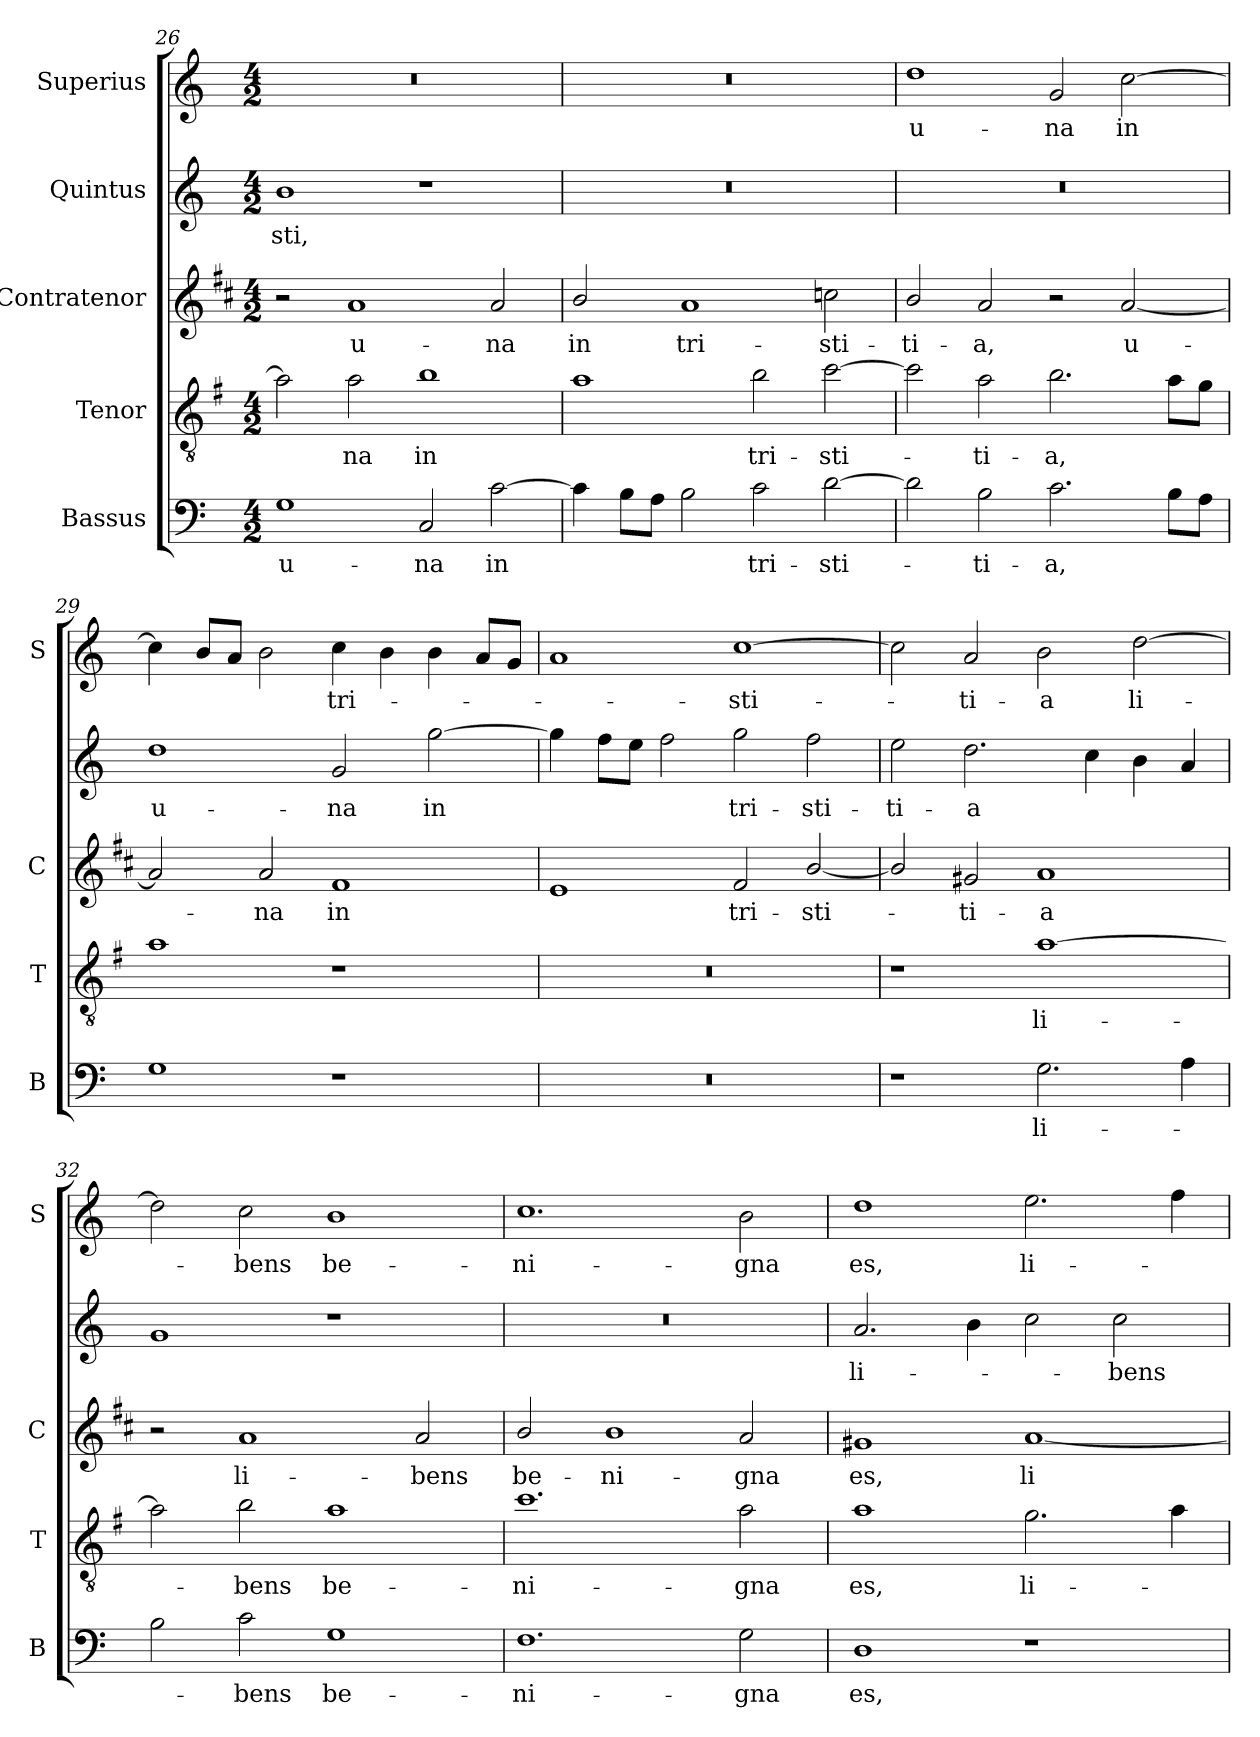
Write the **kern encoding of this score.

**kern	**text	**kern	**text	**kern	**text	**kern	**text	**kern	**text
*part5	*part5	*part4	*part4	*part3	*part3	*part2	*part2	*part1	*part1
*staff5	*staff5	*staff4	*staff4	*staff3	*staff3	*staff2	*staff2	*staff1	*staff1
*I"Bassus	*	*I"Tenor	*	*I"Contratenor	*	*I"Quintus	*	*I"Superius	*
*I'B	*	*I'T	*	*I'C	*	*	*	*I'S	*
*clefF4	*	*clefGv2	*	*clefG2	*	*clefG2	*	*clefG2	*
*	*	*ITrd4c7	*	*ITrd1c2	*	*	*	*	*
*k[]	*	*k[]	*	*k[]	*	*k[]	*	*k[]	*
*C:	*	*C:	*	*C:	*	*C:	*	*C:	*
*M4/2	*	*M4/2	*	*M4/2	*	*M4/2	*	*M4/2	*
=26	=26	=26	=26	=26	=26	=26	=26	=26	=26
!	!LO:LY:b	!	!	!	!	!	!LO:LY:b	!	!
1G	u-	2d\]	.	2r	.	1b	-sti,	0r	.
!	!	!	!LO:LY:b	!	!LO:LY:b	!	!	!	!
.	.	2d\	-na	1g	u-	.	.	.	.
!	!LO:LY:b	!	!LO:LY:b	!	!	!	!	!	!
2C/	-na	1e	in	.	.	1r	.	.	.
!	!LO:LY:b	!	!	!	!LO:LY:b	!	!	!	!
[2c\	in	.	.	2g/	-na	.	.	.	.
=27	=27	=27	=27	=27	=27	=27	=27	=27	=27
!	!	!	!	!	!LO:LY:b	!	!	!	!
4c\]	.	1d	.	2a/	in	0r	.	0r	.
8B\L	.	.	.	.	.	.	.	.	.
8A\J	.	.	.	.	.	.	.	.	.
!	!	!	!	!	!LO:LY:b	!	!	!	!
2B\	.	.	.	1g	tri-	.	.	.	.
!	!LO:LY:b	!	!LO:LY:b	!	!	!	!	!	!
2c\	tri-	2e\	tri-	.	.	.	.	.	.
!	!LO:LY:b	!	!LO:LY:b	!	!LO:LY:b	!	!	!	!
[2d\	-sti-	[2f\	-sti-	2b-X\	-sti-	.	.	.	.
=28	=28	=28	=28	=28	=28	=28	=28	=28	=28
!	!	!	!	!	!LO:LY:b	!	!	!	!LO:LY:b
2d\]	.	2f\]	.	2a/	-ti-	0r	.	1dd	u-
!	!LO:LY:b	!	!LO:LY:b	!	!LO:LY:b	!	!	!	!
2B\	-ti-	2d\	-ti-	2g/	-a,	.	.	.	.
!	!LO:LY:b	!	!LO:LY:b	!	!	!	!	!	!LO:LY:b
2.c\	-a,	2.e\	-a,	2r	.	.	.	2g/	-na
!	!	!	!	!	!LO:LY:b	!	!	!	!LO:LY:b
.	.	.	.	[2g/	u-	.	.	[2cc\	in
8B\L	.	8d\L	.	.	.	.	.	.	.
8A\J	.	8c\J	.	.	.	.	.	.	.
!!LO:PB:g=z
=29	=29	=29	=29	=29	=29	=29	=29	=29	=29
!	!	!	!	!	!	!	!LO:LY:b	!	!
1G	.	1d	.	2g/]	.	1dd	u-	4cc\]	.
.	.	.	.	.	.	.	.	8b/L	.
.	.	.	.	.	.	.	.	8a/J	.
!	!	!	!	!	!LO:LY:b	!	!	!	!
.	.	.	.	2g/	-na	.	.	2b\	.
!	!	!	!	!	!LO:LY:b	!	!LO:LY:b	!	!LO:LY:b
1r	.	1r	.	1e	in	2g/	-na	4cc\	tri-
.	.	.	.	.	.	.	.	4b\	.
!	!	!	!	!	!	!	!LO:LY:b	!	!
.	.	.	.	.	.	[2gg\	in	4b\	.
.	.	.	.	.	.	.	.	8a/L	.
.	.	.	.	.	.	.	.	8g/J	.
=30	=30	=30	=30	=30	=30	=30	=30	=30	=30
0r	.	0r	.	1d	.	4gg\]	.	1a	.
.	.	.	.	.	.	8ff\L	.	.	.
.	.	.	.	.	.	8ee\J	.	.	.
.	.	.	.	.	.	2ff\	.	.	.
!	!	!	!	!	!LO:LY:b	!	!LO:LY:b	!	!LO:LY:b
.	.	.	.	2e/	tri-	2gg\	tri-	[1cc	-sti-
!	!	!	!	!	!LO:LY:b	!	!LO:LY:b	!	!
.	.	.	.	[2a/	-sti-	2ff\	-sti-	.	.
=31	=31	=31	=31	=31	=31	=31	=31	=31	=31
!	!	!	!	!	!	!	!LO:LY:b	!	!
1r	.	1r	.	2a/]	.	2ee\	-ti-	2cc\]	.
!	!	!	!	!	!LO:LY:b	!	!LO:LY:b	!	!LO:LY:b
.	.	.	.	2f#X/	-ti-	2.dd\	-a	2a/	-ti-
!	!LO:LY:b	!	!LO:LY:b	!	!LO:LY:b	!	!	!	!LO:LY:b
2.G\	li-	[1d	li-	1g	-a	.	.	2b\	-a
.	.	.	.	.	.	4cc\	.	.	.
!	!	!	!	!	!	!	!	!	!LO:LY:b
.	.	.	.	.	.	4b\	.	[2dd\	li-
4A\	.	.	.	.	.	4a/	.	.	.
=32	=32	=32	=32	=32	=32	=32	=32	=32	=32
2B\	.	2d\]	.	2r	.	1g	.	2dd\]	.
!	!LO:LY:b	!	!LO:LY:b	!	!LO:LY:b	!	!	!	!LO:LY:b
2c\	-bens	2e\	-bens	1g	li-	.	.	2cc\	-bens
!	!LO:LY:b	!	!LO:LY:b	!	!	!	!	!	!LO:LY:b
1G	be-	1d	be-	.	.	1r	.	1b	be-
!	!	!	!	!	!LO:LY:b	!	!	!	!
.	.	.	.	2g/	-bens	.	.	.	.
=33	=33	=33	=33	=33	=33	=33	=33	=33	=33
!	!LO:LY:b	!	!LO:LY:b	!	!LO:LY:b	!	!	!	!LO:LY:b
1.F	-ni-	1.f	-ni-	2a/	be-	0r	.	1.cc	-ni-
!	!	!	!	!	!LO:LY:b	!	!	!	!
.	.	.	.	1a	-ni-	.	.	.	.
!	!LO:LY:b	!	!LO:LY:b	!	!LO:LY:b	!	!	!	!LO:LY:b
2G\	-gna	2d\	-gna	2g/	-gna	.	.	2b\	-gna
=34	=34	=34	=34	=34	=34	=34	=34	=34	=34
!	!LO:LY:b	!	!LO:LY:b	!	!LO:LY:b	!	!LO:LY:b	!	!LO:LY:b
1D	es,	1d	es,	1f#X	es,	2.a/	li-	1dd	es,
.	.	.	.	.	.	4b\	.	.	.
!	!	!	!LO:LY:b	!	!LO:LY:b	!	!	!	!LO:LY:b
1r	.	2.c\	li-	[1g	li-	2cc\	.	2.ee\	li-
!	!	!	!	!	!	!	!LO:LY:b	!	!
.	.	.	.	.	.	2cc\	-bens	.	.
.	.	4d\	.	.	.	.	.	4ff\	.
=	=	=	=	=	=	=	=	=	=
*-	*-	*-	*-	*-	*-	*-	*-	*-	*-
